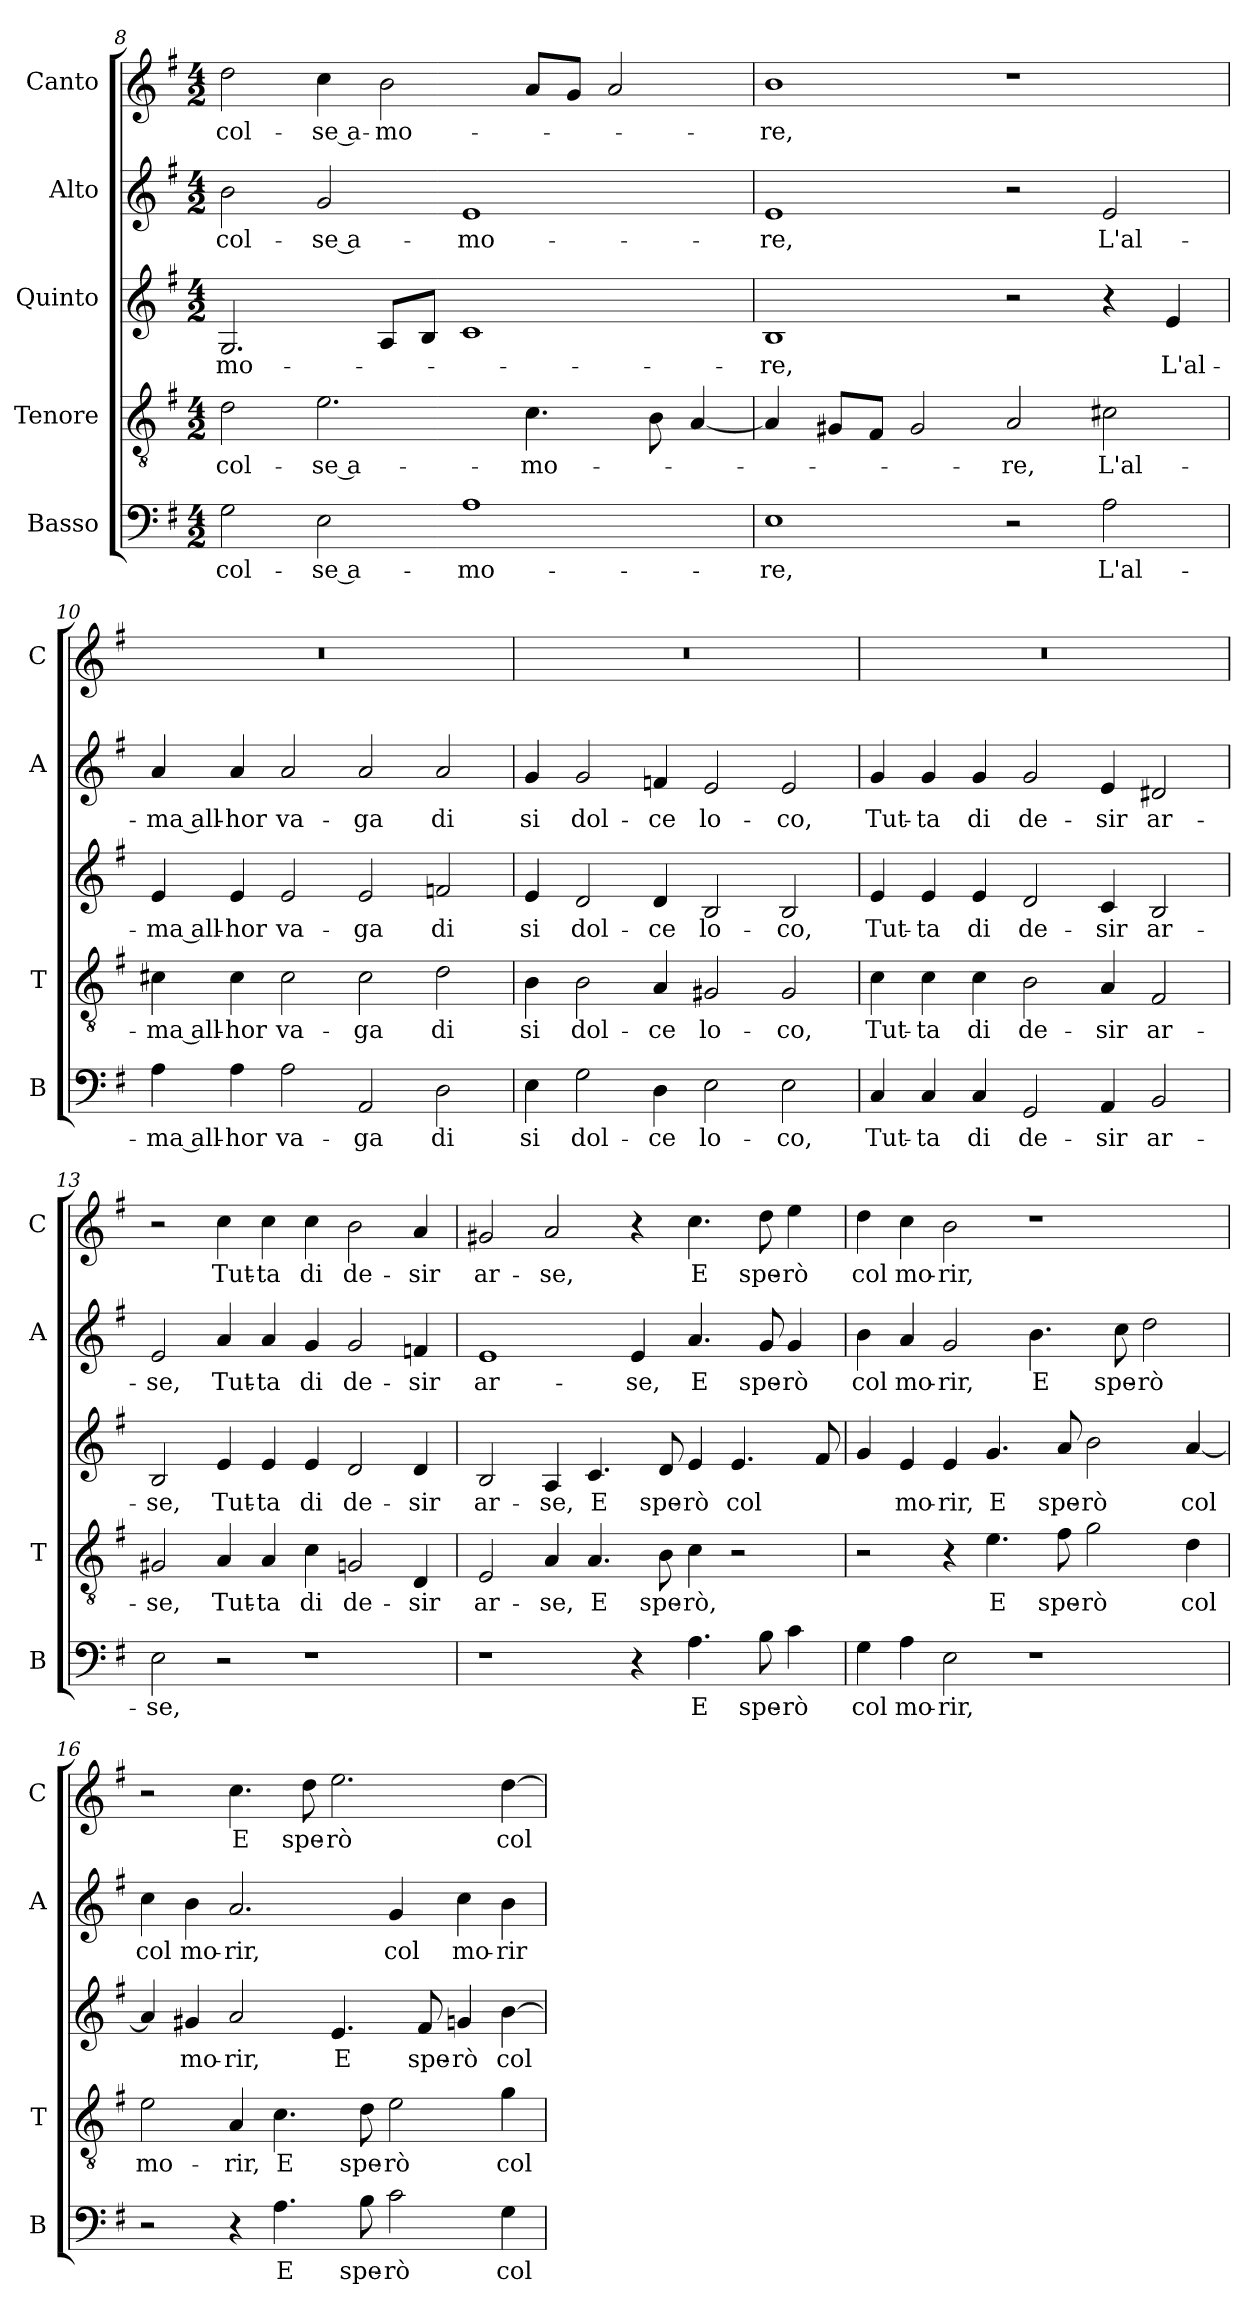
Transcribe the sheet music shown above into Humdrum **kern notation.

**kern	**text	**kern	**text	**kern	**text	**kern	**text	**kern	**text
*part5	*part5	*part4	*part4	*part3	*part3	*part2	*part2	*part1	*part1
*staff5	*staff5	*staff4	*staff4	*staff3	*staff3	*staff2	*staff2	*staff1	*staff1
*I"Basso	*	*I"Tenore	*	*I"Quinto	*	*I"Alto	*	*I"Canto	*
*I'B	*	*I'T	*	*	*	*I'A	*	*I'C	*
!!LO:PB:g=z
*clefF4	*	*clefGv2	*	*clefG2	*	*clefG2	*	*clefG2	*
*k[f#]	*	*k[f#]	*	*k[f#]	*	*k[f#]	*	*k[f#]	*
*G:	*	*G:	*	*G:	*	*G:	*	*G:	*
*M4/2	*	*M4/2	*	*M4/2	*	*M4/2	*	*M4/2	*
=8	=8	=8	=8	=8	=8	=8	=8	=8	=8
!	!LO:LY:b	!	!LO:LY:b	!	!LO:LY:b	!	!LO:LY:b	!	!LO:LY:b
2G\	-col-	2d\	-col-	2.G/	-mo-	2b\	-col-	2dd\	-col-
!	!LO:LY:b	!	!LO:LY:b	!	!	!	!LO:LY:b	!	!LO:LY:b
2E\	-se a-	2.e\	-se a-	.	.	2g/	-se a-	4cc\	-se a-
!	!	!	!	!	!	!	!	!	!LO:LY:b
.	.	.	.	8A/L	.	.	.	2b\	-mo-
.	.	.	.	8B/J	.	.	.	.	.
!	!LO:LY:b	!	!	!	!	!	!LO:LY:b	!	!
1A	-mo-	.	.	1c	.	1e	-mo-	.	.
!	!	!	!LO:LY:b	!	!	!	!	!	!
.	.	4.c\	-mo-	.	.	.	.	8a/L	.
.	.	.	.	.	.	.	.	8g/J	.
.	.	.	.	.	.	.	.	2a/	.
.	.	8B\	.	.	.	.	.	.	.
.	.	[4A/	.	.	.	.	.	.	.
=9	=9	=9	=9	=9	=9	=9	=9	=9	=9
!	!LO:LY:b	!	!	!	!LO:LY:b	!	!LO:LY:b	!	!LO:LY:b
1E	-re,	4A/]	.	1B	-re,	1e	-re,	1b	-re,
.	.	8G#X/L	.	.	.	.	.	.	.
.	.	8F#/J	.	.	.	.	.	.	.
.	.	2G#/	.	.	.	.	.	.	.
!	!	!	!LO:LY:b	!	!	!	!	!	!
2r	.	2A/	-re,	2r	.	2r	.	1r	.
!	!LO:LY:b	!	!LO:LY:b	!	!	!	!LO:LY:b	!	!
2A\	L'al-	2c#X\	L'al-	4r	.	2e/	L'al-	.	.
!	!	!	!	!	!LO:LY:b	!	!	!	!
.	.	.	.	4e/	L'al-	.	.	.	.
=10	=10	=10	=10	=10	=10	=10	=10	=10	=10
!	!LO:LY:b	!	!LO:LY:b	!	!LO:LY:b	!	!LO:LY:b	!	!
4A\	-ma all-	4c#X\	-ma all-	4e/	-ma all-	4a/	-ma all-	0r	.
!	!LO:LY:b	!	!LO:LY:b	!	!LO:LY:b	!	!LO:LY:b	!	!
4A\	-hor	4c#\	-hor	4e/	-hor	4a/	-hor	.	.
!	!LO:LY:b	!	!LO:LY:b	!	!LO:LY:b	!	!LO:LY:b	!	!
2A\	va-	2c#\	va-	2e/	va-	2a/	va-	.	.
!	!LO:LY:b	!	!LO:LY:b	!	!LO:LY:b	!	!LO:LY:b	!	!
2AA/	-ga	2c#\	-ga	2e/	-ga	2a/	-ga	.	.
!	!LO:LY:b	!	!LO:LY:b	!	!LO:LY:b	!	!LO:LY:b	!	!
2D\	di	2d\	di	2fn/	di	2a/	di	.	.
=11	=11	=11	=11	=11	=11	=11	=11	=11	=11
!	!LO:LY:b	!	!LO:LY:b	!	!LO:LY:b	!	!LO:LY:b	!	!
4E\	si	4B\	si	4e/	si	4g/	si	0r	.
!	!LO:LY:b	!	!LO:LY:b	!	!LO:LY:b	!	!LO:LY:b	!	!
2G\	dol-	2B\	dol-	2d/	dol-	2g/	dol-	.	.
!	!LO:LY:b	!	!LO:LY:b	!	!LO:LY:b	!	!LO:LY:b	!	!
4D\	-ce	4A/	-ce	4d/	-ce	4fn/	-ce	.	.
!	!LO:LY:b	!	!LO:LY:b	!	!LO:LY:b	!	!LO:LY:b	!	!
2E\	lo-	2G#X/	lo-	2B/	lo-	2e/	lo-	.	.
!	!LO:LY:b	!	!LO:LY:b	!	!LO:LY:b	!	!LO:LY:b	!	!
2E\	-co,	2G#/	-co,	2B/	-co,	2e/	-co,	.	.
!!LO:LB:g=z
=12	=12	=12	=12	=12	=12	=12	=12	=12	=12
!	!LO:LY:b	!	!LO:LY:b	!	!LO:LY:b	!	!LO:LY:b	!	!
4C/	Tut-	4c\	Tut-	4e/	Tut-	4g/	Tut-	0r	.
!	!LO:LY:b	!	!LO:LY:b	!	!LO:LY:b	!	!LO:LY:b	!	!
4C/	-ta	4c\	-ta	4e/	-ta	4g/	-ta	.	.
!	!LO:LY:b	!	!LO:LY:b	!	!LO:LY:b	!	!LO:LY:b	!	!
4C/	di	4c\	di	4e/	di	4g/	di	.	.
!	!LO:LY:b	!	!LO:LY:b	!	!LO:LY:b	!	!LO:LY:b	!	!
2GG/	de-	2B\	de-	2d/	de-	2g/	de-	.	.
!	!LO:LY:b	!	!LO:LY:b	!	!LO:LY:b	!	!LO:LY:b	!	!
4AA/	-sir	4A/	-sir	4c/	-sir	4e/	-sir	.	.
!	!LO:LY:b	!	!LO:LY:b	!	!LO:LY:b	!	!LO:LY:b	!	!
2BB/	ar-	2F#/	ar-	2B/	ar-	2d#X/	ar-	.	.
=13	=13	=13	=13	=13	=13	=13	=13	=13	=13
!	!LO:LY:b	!	!LO:LY:b	!	!LO:LY:b	!	!LO:LY:b	!	!
2E\	-se,	2G#X/	-se,	2B/	-se,	2e/	-se,	2r	.
!	!	!	!LO:LY:b	!	!LO:LY:b	!	!LO:LY:b	!	!LO:LY:b
2r	.	4A/	Tut-	4e/	Tut-	4a/	Tut-	4cc\	Tut-
!	!	!	!LO:LY:b	!	!LO:LY:b	!	!LO:LY:b	!	!LO:LY:b
.	.	4A/	-ta	4e/	-ta	4a/	-ta	4cc\	-ta
!	!	!	!LO:LY:b	!	!LO:LY:b	!	!LO:LY:b	!	!LO:LY:b
1r	.	4c\	di	4e/	di	4g/	di	4cc\	di
!	!	!	!LO:LY:b	!	!LO:LY:b	!	!LO:LY:b	!	!LO:LY:b
.	.	2Gn/	de-	2d/	de-	2g/	de-	2b\	de-
!	!	!	!LO:LY:b	!	!LO:LY:b	!	!LO:LY:b	!	!LO:LY:b
.	.	4D/	-sir	4d/	-sir	4fn/	-sir	4a/	-sir
=14	=14	=14	=14	=14	=14	=14	=14	=14	=14
!	!	!	!LO:LY:b	!	!LO:LY:b	!	!LO:LY:b	!	!LO:LY:b
1r	.	2E/	ar-	2B/	ar-	1e	ar-	2g#X/	ar-
!	!	!	!LO:LY:b	!	!LO:LY:b	!	!	!	!LO:LY:b
.	.	4A/	-se,	4A/	-se,	.	.	2a/	-se,
!	!	!	!LO:LY:b	!	!LO:LY:b	!	!	!	!
.	.	4.A/	E	4.c/	E	.	.	.	.
!	!	!	!	!	!	!	!LO:LY:b	!	!
4r	.	.	.	.	.	4e/	-se,	4r	.
!	!	!	!LO:LY:b	!	!LO:LY:b	!	!	!	!
.	.	8B\	spe-	8d/	spe-	.	.	.	.
!	!LO:LY:b	!	!LO:LY:b	!	!LO:LY:b	!	!LO:LY:b	!	!LO:LY:b
4.A\	E	4c\	-rò,	4e/	-rò	4.a/	E	4.cc\	E
!	!	!	!	!	!LO:LY:b	!	!	!	!
.	.	2r	.	4.e/	col	.	.	.	.
!	!LO:LY:b	!	!	!	!	!	!LO:LY:b	!	!LO:LY:b
8B\	spe-	.	.	.	.	8g/	spe-	8dd\	spe-
!	!LO:LY:b	!	!	!	!	!	!LO:LY:b	!	!LO:LY:b
4c\	-rò	.	.	.	.	4g/	-rò	4ee\	-rò
.	.	.	.	8f#/	.	.	.	.	.
=15	=15	=15	=15	=15	=15	=15	=15	=15	=15
!	!LO:LY:b	!	!	!	!	!	!LO:LY:b	!	!LO:LY:b
4G\	col	2r	.	4g/	.	4b\	col	4dd\	col
!	!LO:LY:b	!	!	!	!LO:LY:b	!	!LO:LY:b	!	!LO:LY:b
4A\	mo-	.	.	4e/	mo-	4a/	mo-	4cc\	mo-
!	!LO:LY:b	!	!	!	!LO:LY:b	!	!LO:LY:b	!	!LO:LY:b
2E\	-rir,	4r	.	4e/	-rir,	2g/	-rir,	2b\	-rir,
!	!	!	!LO:LY:b	!	!LO:LY:b	!	!	!	!
.	.	4.e\	E	4.g/	E	.	.	.	.
!	!	!	!	!	!	!	!LO:LY:b	!	!
1r	.	.	.	.	.	4.b\	E	1r	.
!	!	!	!LO:LY:b	!	!LO:LY:b	!	!	!	!
.	.	8f#\	spe-	8a/	spe-	.	.	.	.
!	!	!	!LO:LY:b	!	!LO:LY:b	!	!	!	!
.	.	2g\	-rò	2b\	-rò	.	.	.	.
!	!	!	!	!	!	!	!LO:LY:b	!	!
.	.	.	.	.	.	8cc\	spe-	.	.
!	!	!	!	!	!	!	!LO:LY:b	!	!
.	.	.	.	.	.	2dd\	-rò	.	.
!	!	!	!LO:LY:b	!	!LO:LY:b	!	!	!	!
.	.	4d\	col	[4a/	col	.	.	.	.
!!LO:LB:g=z
=16	=16	=16	=16	=16	=16	=16	=16	=16	=16
!	!	!	!LO:LY:b	!	!	!	!LO:LY:b	!	!
2r	.	2e\	mo-	4a/]	.	4cc\	col	2r	.
!	!	!	!	!	!LO:LY:b	!	!LO:LY:b	!	!
.	.	.	.	4g#X/	mo-	4b\	mo-	.	.
!	!	!	!LO:LY:b	!	!LO:LY:b	!	!LO:LY:b	!	!LO:LY:b
4r	.	4A/	-rir,	2a/	-rir,	2.a/	-rir,	4.cc\	E
!	!LO:LY:b	!	!LO:LY:b	!	!	!	!	!	!
4.A\	E	4.c\	E	.	.	.	.	.	.
!	!	!	!	!	!	!	!	!	!LO:LY:b
.	.	.	.	.	.	.	.	8dd\	spe-
!	!	!	!	!	!LO:LY:b	!	!	!	!LO:LY:b
.	.	.	.	4.e/	E	.	.	2.ee\	-rò
!	!LO:LY:b	!	!LO:LY:b	!	!	!	!	!	!
8B\	spe-	8d\	spe-	.	.	.	.	.	.
!	!LO:LY:b	!	!LO:LY:b	!	!	!	!LO:LY:b	!	!
2c\	-rò	2e\	-rò	.	.	4g/	col	.	.
!	!	!	!	!	!LO:LY:b	!	!	!	!
.	.	.	.	8f#/	spe-	.	.	.	.
!	!	!	!	!	!LO:LY:b	!	!LO:LY:b	!	!
.	.	.	.	4gn/	-rò	4cc\	mo-	.	.
!	!LO:LY:b	!	!LO:LY:b	!	!LO:LY:b	!	!LO:LY:b	!	!LO:LY:b
4G\	col	4g\	col	[4b\	col	4b\	-rir	[4dd\	col
=	=	=	=	=	=	=	=	=	=
*-	*-	*-	*-	*-	*-	*-	*-	*-	*-
